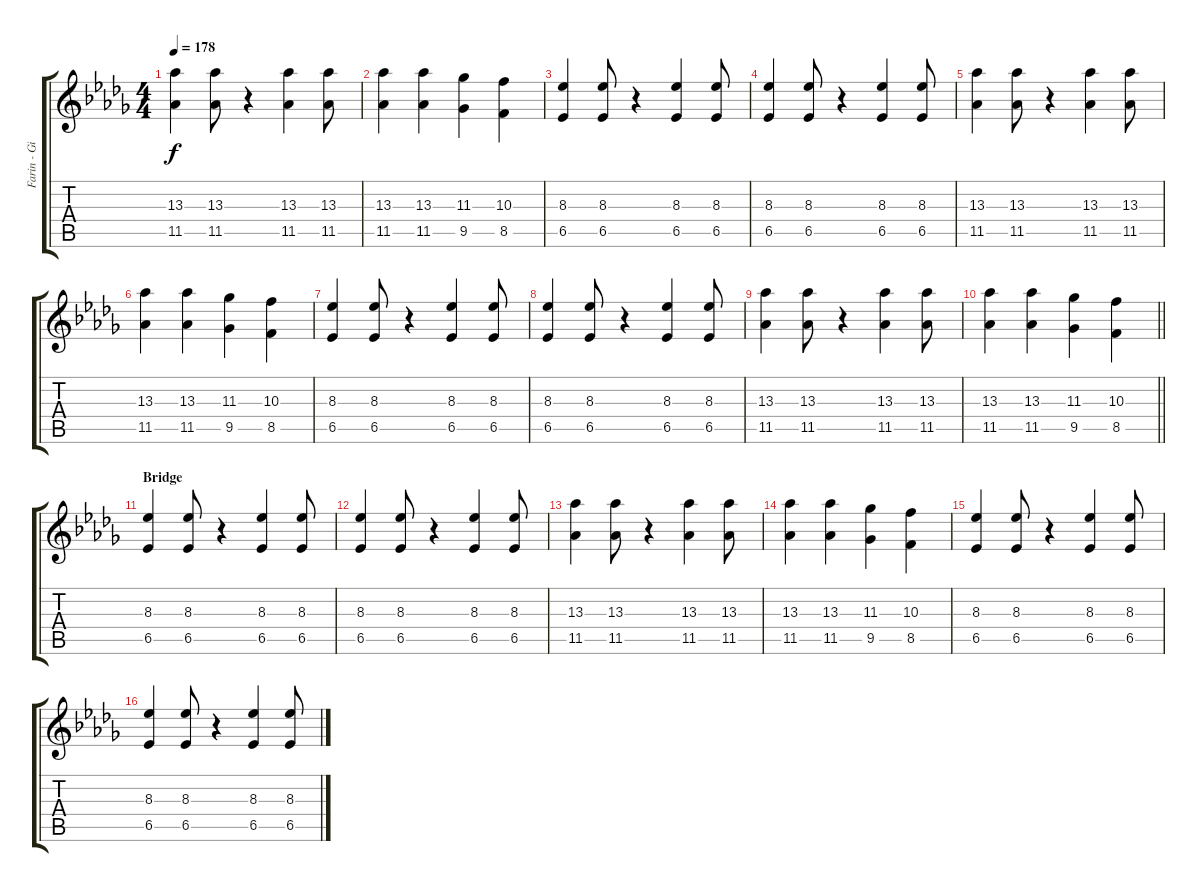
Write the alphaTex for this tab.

\track ("Farin - Gitarre" "Farin - Gi") {instrument overdrivenguitar}
\staff {score tabs}
\tuning (E4 B3 G3 D3 A2 E2) {hide}
\ts (4 4)
\tempo 178
\clef g2
\ks db
(13.3 11.5).4{dy f} (13.3 11.5).8 r.4 (13.3 11.5).4 (13.3 11.5).8 |
(13.3 11.5).4 (13.3 11.5).4 (11.3 9.5).4 (10.3 8.5).4 |
(8.3 6.5).4 (8.3 6.5).8 r.4 (8.3 6.5).4 (8.3 6.5).8 |
(8.3 6.5).4 (8.3 6.5).8 r.4 (8.3 6.5).4 (8.3 6.5).8 |
(13.3 11.5).4 (13.3 11.5).8 r.4 (13.3 11.5).4 (13.3 11.5).8 |
(13.3 11.5).4 (13.3 11.5).4 (11.3 9.5).4 (10.3 8.5).4 |
(8.3 6.5).4 (8.3 6.5).8 r.4 (8.3 6.5).4 (8.3 6.5).8 |
(8.3 6.5).4 (8.3 6.5).8 r.4 (8.3 6.5).4 (8.3 6.5).8 |
(13.3 11.5).4 (13.3 11.5).8 r.4 (13.3 11.5).4 (13.3 11.5).8 |
\barLineRight lightlight
(13.3 11.5).4 (13.3 11.5).4 (11.3 9.5).4 (10.3 8.5).4 |
\section ("" "Bridge")
(8.3 6.5).4 (8.3 6.5).8 r.4 (8.3 6.5).4 (8.3 6.5).8 |
(8.3 6.5).4 (8.3 6.5).8 r.4 (8.3 6.5).4 (8.3 6.5).8 |
(13.3 11.5).4 (13.3 11.5).8 r.4 (13.3 11.5).4 (13.3 11.5).8 |
(13.3 11.5).4 (13.3 11.5).4 (11.3 9.5).4 (10.3 8.5).4 |
(8.3 6.5).4 (8.3 6.5).8 r.4 (8.3 6.5).4 (8.3 6.5).8 |
(8.3 6.5).4 (8.3 6.5).8 r.4 (8.3 6.5).4 (8.3 6.5).8
